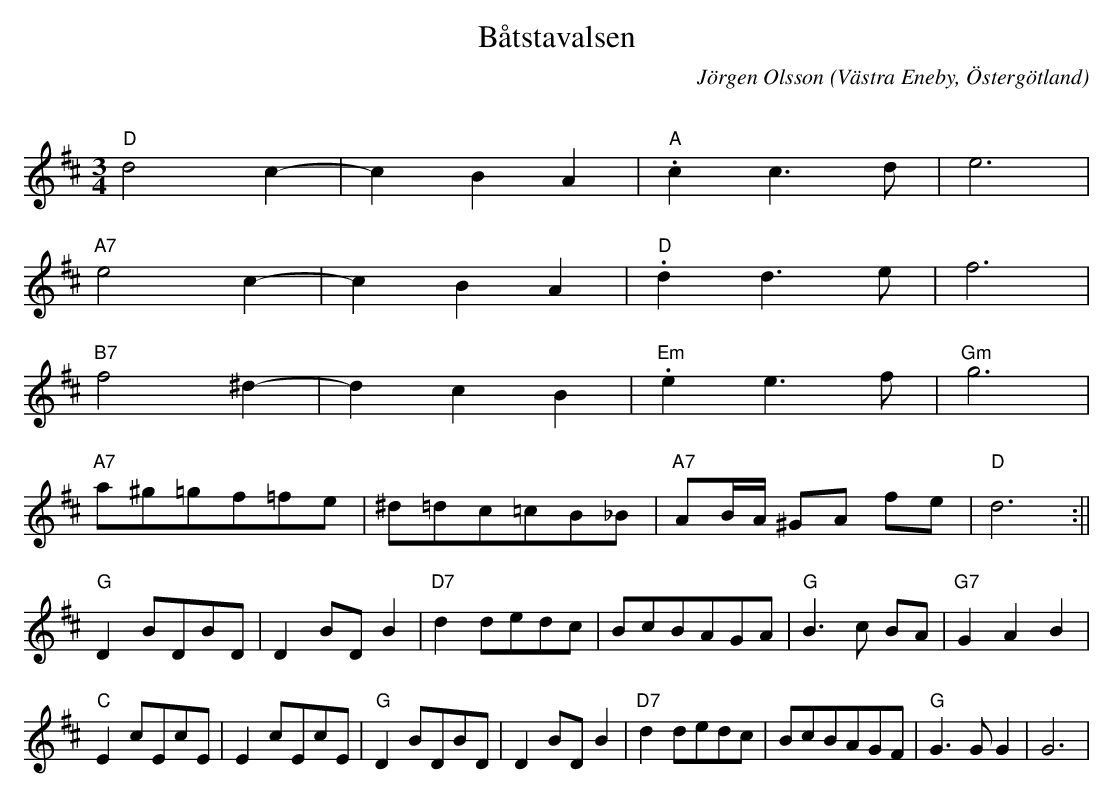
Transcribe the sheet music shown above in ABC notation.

X:1
T:Båtstavalsen
C:Jörgen Olsson
O:Västra Eneby, Östergötland
Q:160
M:3/4
L:1/8
K:D
"D"d4 c2-|c2B2A2 |"A".c2 c3 d|e6 |
"A7" e4 c2-|c2B2A2 |"D".d2 d3 e|f6 |
"B7"f4 ^d2-|d2c2B2 |"Em".e2 e3 f|"Gm"g6 |
"A7" a^g=gf=fe|^d=dc=cB_B|"A7"AB/2A/2 ^GA fe|"D"d6 :||
"G" D2 BDBD |D2 BD B2 |"D7"d2 dedc| BcBAGA|"G"B3 c BA|"G7" G2A2B2|
"C"E2 cEcE |E2 cEcE|"G" D2 BDBD |D2 BD B2 |"D7"d2 dedc| BcBAGF|"G" G3 G G2| G6 |
